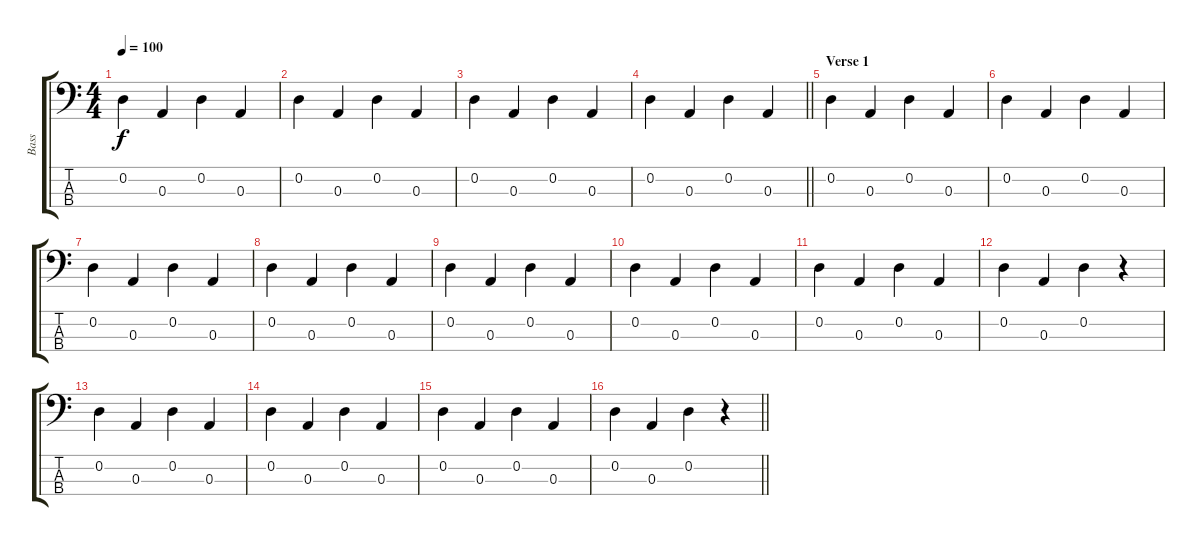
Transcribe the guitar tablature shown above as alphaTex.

\track ("Bass" "Bass") {instrument electricbassfinger}
\staff {score tabs}
\tuning (G2 D2 A1 D1) {hide}
\ts (4 4)
\tempo 100
\clef f4
\ks c
0.2.4{dy f instrument electricbassfinger} 0.3.4 0.2.4 0.3.4 |
0.2.4 0.3.4 0.2.4 0.3.4 |
0.2.4 0.3.4 0.2.4 0.3.4 |
\barLineRight lightlight
0.2.4 0.3.4 0.2.4 0.3.4 |
\section ("" "Verse 1")
0.2.4 0.3.4 0.2.4 0.3.4 |
0.2.4 0.3.4 0.2.4 0.3.4 |
0.2.4 0.3.4 0.2.4 0.3.4 |
0.2.4 0.3.4 0.2.4 0.3.4 |
0.2.4 0.3.4 0.2.4 0.3.4 |
0.2.4 0.3.4 0.2.4 0.3.4 |
0.2.4 0.3.4 0.2.4 0.3.4 |
0.2.4 0.3.4 0.2.4 r.4 |
0.2.4 0.3.4 0.2.4 0.3.4 |
0.2.4 0.3.4 0.2.4 0.3.4 |
0.2.4 0.3.4 0.2.4 0.3.4 |
\barLineRight lightlight
0.2.4 0.3.4 0.2.4 r.4
